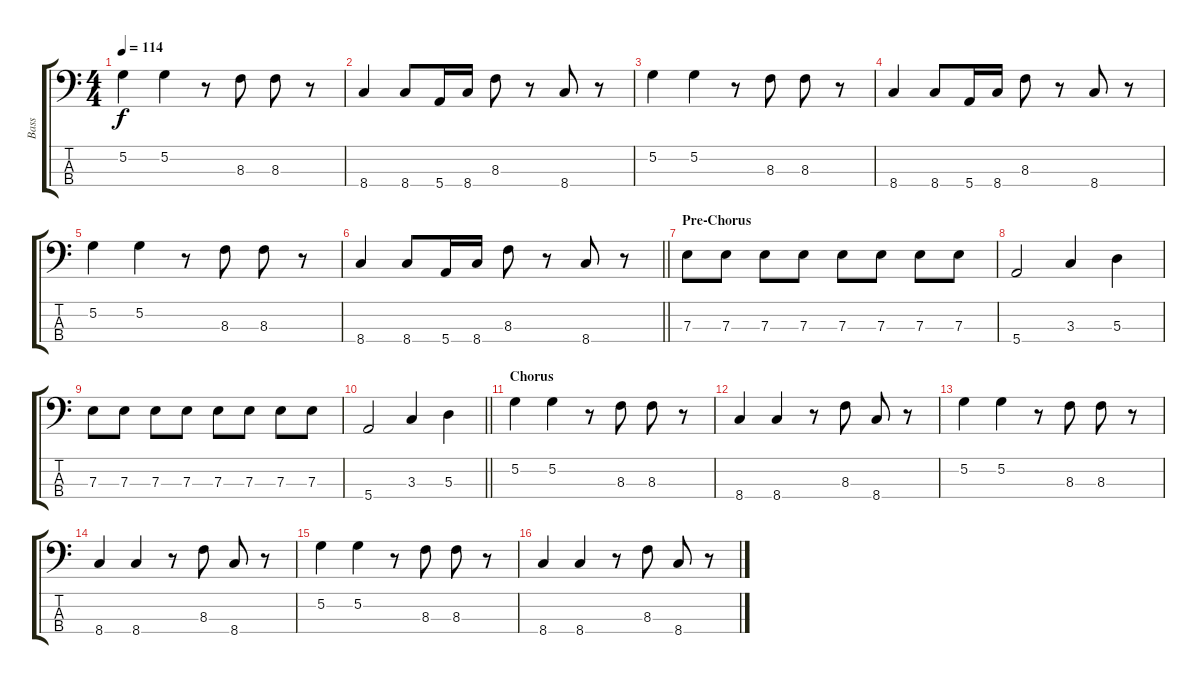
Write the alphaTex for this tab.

\track ("Bass" "Bass") {instrument electricbassfinger}
\staff {score tabs}
\tuning (G2 D2 A1 E1) {hide}
\ts (4 4)
\tempo 114
\clef f4
\ks c
5.2.4{dy f} 5.2.4 r.8 8.3.8 8.3.8 r.8 |
8.4.4 8.4.8 5.4.16 8.4.16 8.3.8 r.8 8.4.8 r.8 |
5.2.4 5.2.4 r.8 8.3.8 8.3.8 r.8 |
8.4.4 8.4.8 5.4.16 8.4.16 8.3.8 r.8 8.4.8 r.8 |
5.2.4 5.2.4 r.8 8.3.8 8.3.8 r.8 |
\barLineRight lightlight
8.4.4 8.4.8 5.4.16 8.4.16 8.3.8 r.8 8.4.8 r.8 |
\section ("" "Pre-Chorus")
7.3.8 7.3.8 7.3.8 7.3.8 7.3.8 7.3.8 7.3.8 7.3.8 |
5.4.2 3.3.4 5.3.4 |
7.3.8 7.3.8 7.3.8 7.3.8 7.3.8 7.3.8 7.3.8 7.3.8 |
\barLineRight lightlight
5.4.2 3.3.4 5.3.4 |
\section ("" "Chorus")
5.2.4 5.2.4 r.8 8.3.8 8.3.8 r.8 |
8.4.4 8.4.4 r.8 8.3.8 8.4.8 r.8 |
5.2.4 5.2.4 r.8 8.3.8 8.3.8 r.8 |
8.4.4 8.4.4 r.8 8.3.8 8.4.8 r.8 |
5.2.4 5.2.4 r.8 8.3.8 8.3.8 r.8 |
8.4.4 8.4.4 r.8 8.3.8 8.4.8 r.8
